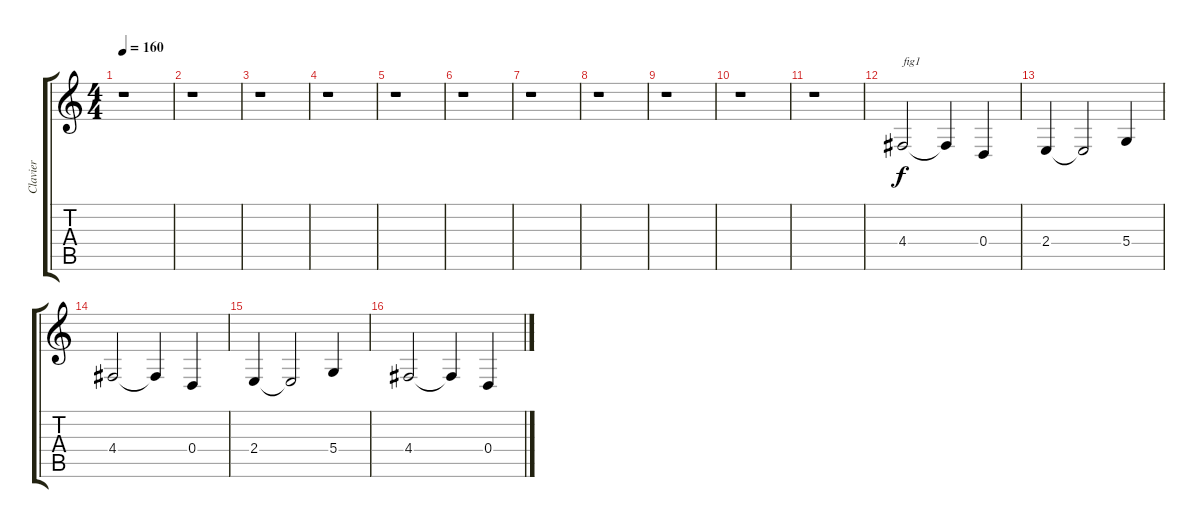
\track ("Clavier" "Clavier") {instrument synthbrass1}
\staff {score tabs}
\tuning (E4 B3 G3 D3 A2 E2) {hide}
\ts (4 4)
\tempo 160
\clef g2
\ks c
r.1{dy f} |
r.1 |
r.1 |
r.1 |
r.1 |
r.1 |
r.1 |
r.1 |
r.1 |
r.1 |
r.1 |
4.4.2{txt "fig1"} 4.4{t}.4 0.4.4 |
2.4.4 2.4{t}.2 5.4.4 |
4.4.2 4.4{t}.4 0.4.4 |
2.4.4 2.4{t}.2 5.4.4 |
4.4.2 4.4{t}.4 0.4.4
